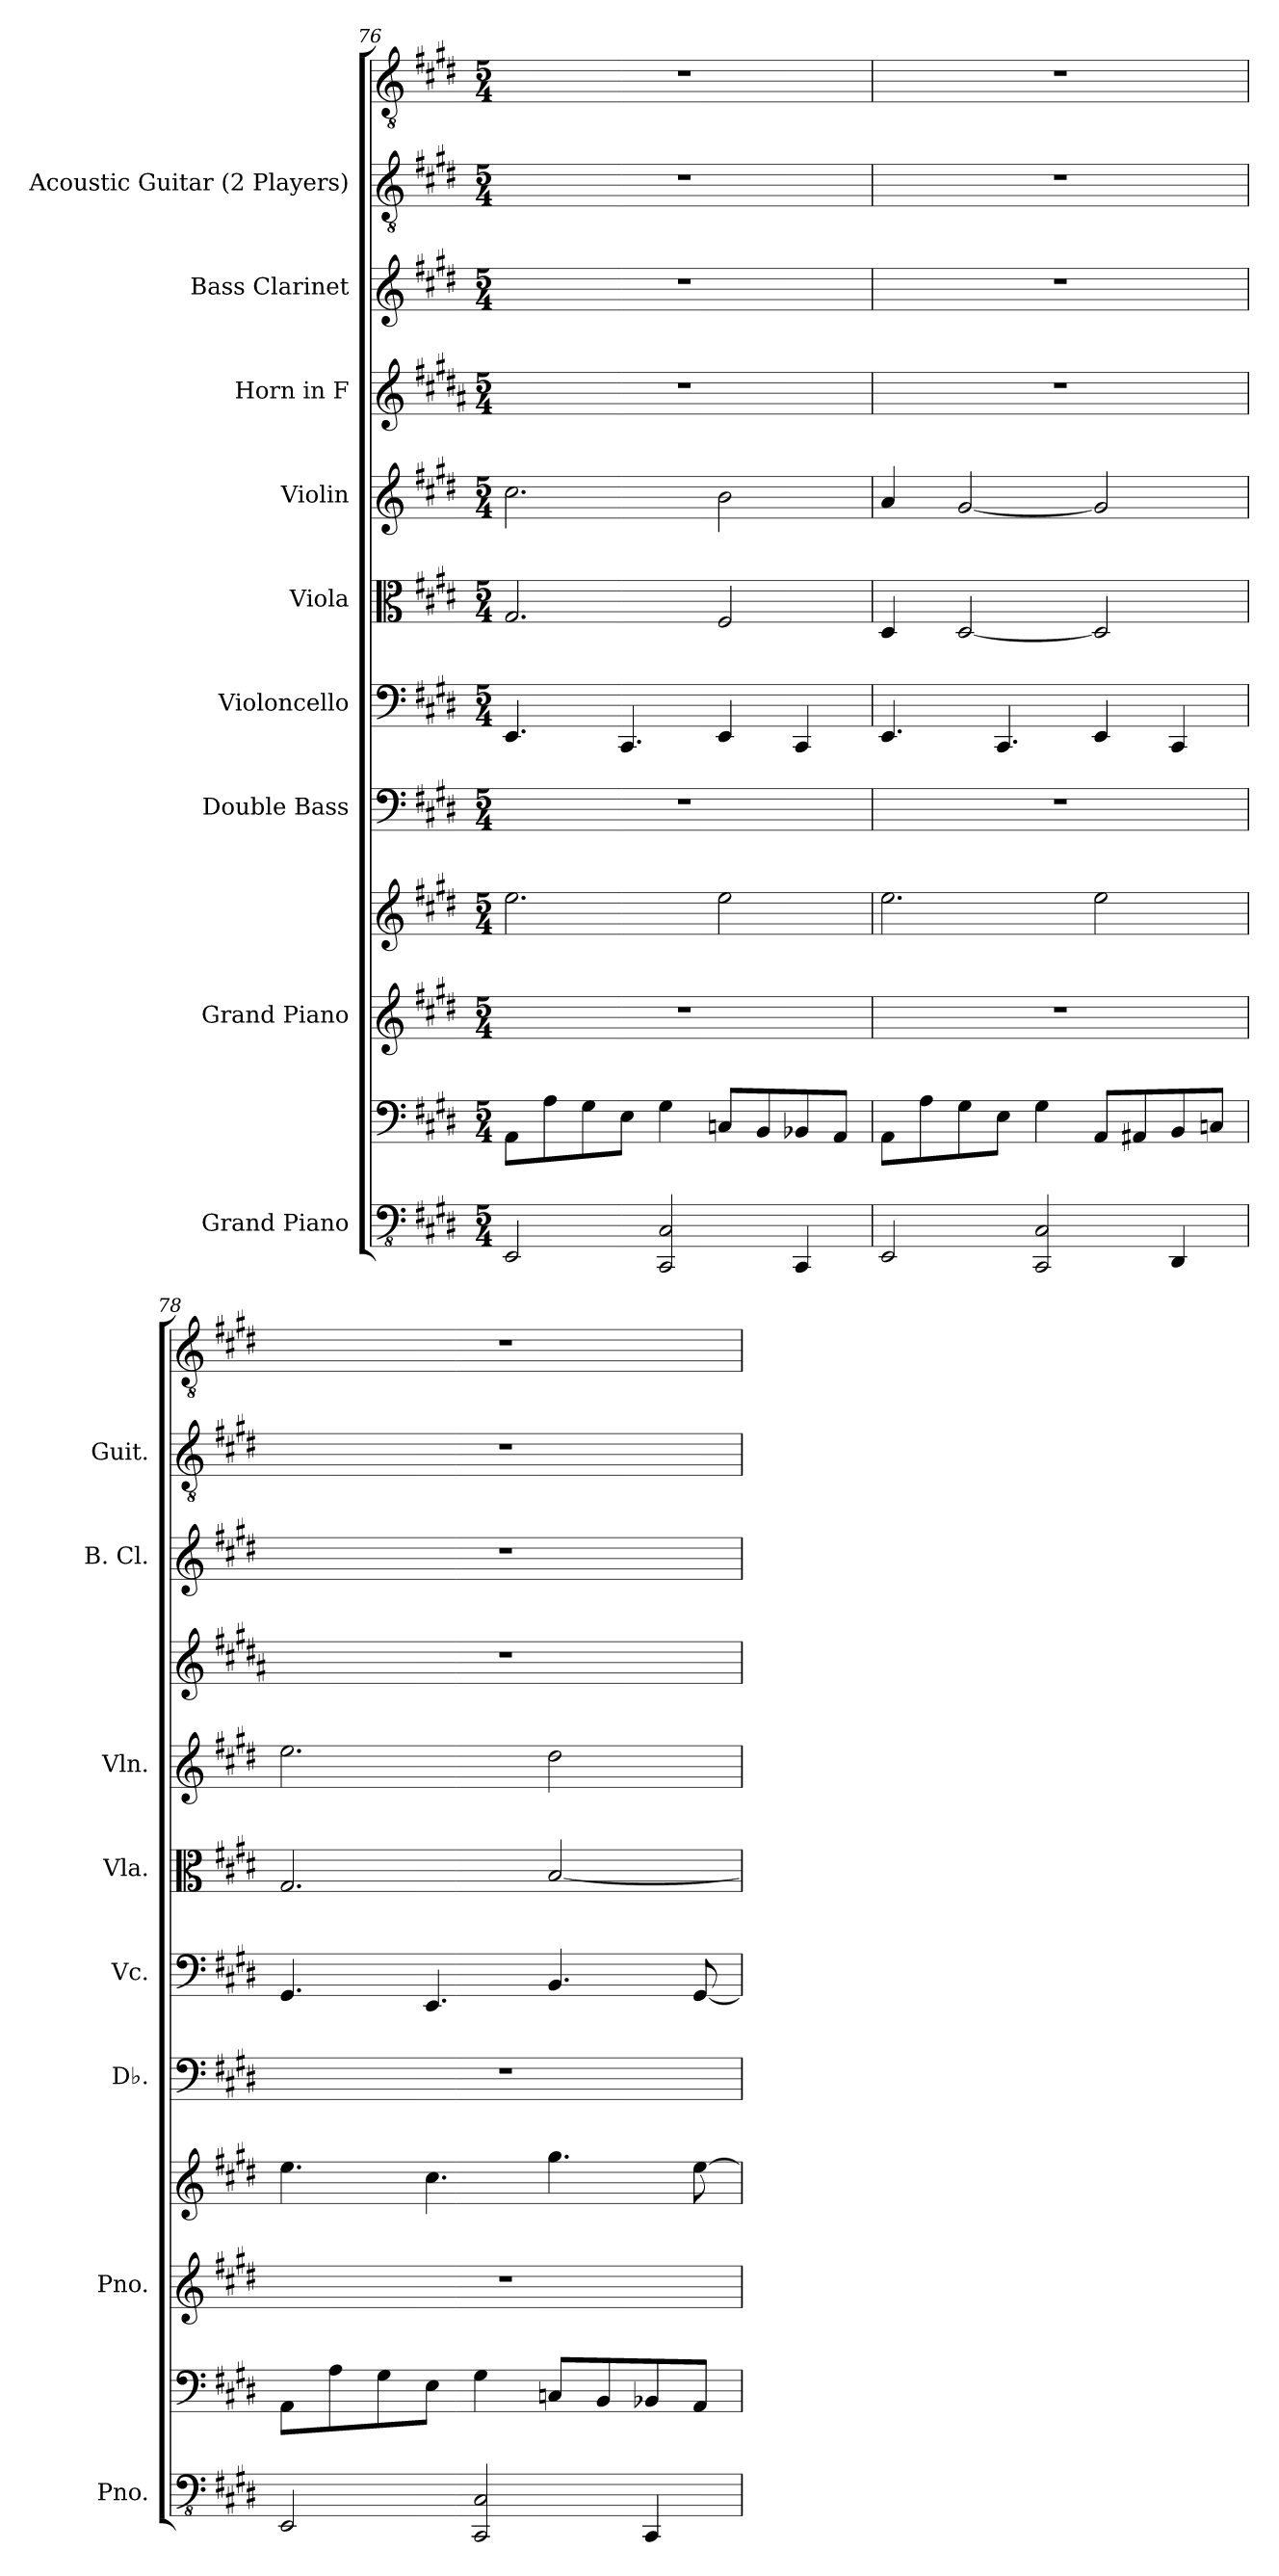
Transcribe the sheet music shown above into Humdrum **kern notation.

**kern	**kern	**kern	**kern	**kern	**kern	**kern	**kern	**kern	**kern	**kern	**kern
*part9	*part9	*part8	*part8	*part7	*part6	*part5	*part4	*part3	*part2	*part1	*part1
*staff12	*staff11	*staff10	*staff9	*staff8	*staff7	*staff6	*staff5	*staff4	*staff3	*staff2	*staff1
*I"Grand Piano	*	*I"Grand Piano	*	*I"Double Bass	*I"Violoncello	*I"Viola	*I"Violin	*I"Horn in F	*I"Bass Clarinet	*I"Acoustic Guitar (2 Players)	*
*I'Pno.	*	*I'Pno.	*	*I'Db.	*I'Vc.	*I'Vla.	*I'Vln.	*	*I'B. Cl.	*I'Guit.	*
*clefFv4	*clefF4	*clefG2	*clefG2	*clefF4	*clefF4	*clefC3	*clefG2	*clefG2	*clefG2	*clefGv2	*clefGv2
*	*	*	*	*ITrd7c12	*	*	*	*ITrd4c7	*ITrd8c14	*	*
*k[f#c#g#d#]	*k[f#c#g#d#]	*k[f#c#g#d#]	*k[f#c#g#d#]	*k[f#c#g#d#]	*k[f#c#g#d#]	*k[f#c#g#d#]	*k[f#c#g#d#]	*k[f#c#g#d#]	*k[f#c#g#d#]	*k[f#c#g#d#]	*k[f#c#g#d#]
*M5/4	*M5/4	*M5/4	*M5/4	*M5/4	*M5/4	*M5/4	*M5/4	*M5/4	*M5/4	*M5/4	*M5/4
=76	=76	=76	=76	=76	=76	=76	=76	=76	=76	=76	=76
2EEE/	8AA\L	4%5r	2.ee\	4%5r	4.EE/	2.G#/	2.cc#\	4%5r	4%5r	4%5r	4%5r
.	8A\	.	.	.	.	.	.	.	.	.	.
.	8G#\	.	.	.	.	.	.	.	.	.	.
.	8E\J	.	.	.	4.CC#/	.	.	.	.	.	.
2CCC#/ 2CC#/	4G#\	.	.	.	.	.	.	.	.	.	.
.	8Cn/L	.	2ee\	.	4EE/	2F#/	2b\	.	.	.	.
.	8BB/	.	.	.	.	.	.	.	.	.	.
4CCC#/	8BB-X/	.	.	.	4CC#/	.	.	.	.	.	.
.	8AA/J	.	.	.	.	.	.	.	.	.	.
!!LO:PB:g=z
=77	=77	=77	=77	=77	=77	=77	=77	=77	=77	=77	=77
2EEE/	8AA\L	4%5r	2.ee\	4%5r	4.EE/	4D#/	4a/	4%5r	4%5r	4%5r	4%5r
.	8A\	.	.	.	.	.	.	.	.	.	.
.	8G#\	.	.	.	.	[2D#/	[2g#/	.	.	.	.
.	8E\J	.	.	.	4.CC#/	.	.	.	.	.	.
2CCC#/ 2CC#/	4G#\	.	.	.	.	.	.	.	.	.	.
.	8AA/L	.	2ee\	.	4EE/	2D#/]	2g#/]	.	.	.	.
.	8AA#X/	.	.	.	.	.	.	.	.	.	.
4DDD#/	8BB/	.	.	.	4CC#/	.	.	.	.	.	.
.	8Cn/J	.	.	.	.	.	.	.	.	.	.
=78	=78	=78	=78	=78	=78	=78	=78	=78	=78	=78	=78
2EEE/	8AA\L	4%5r	4.ee\	4%5r	4.GG#/	2.G#/	2.ee\	4%5r	4%5r	4%5r	4%5r
.	8A\	.	.	.	.	.	.	.	.	.	.
.	8G#\	.	.	.	.	.	.	.	.	.	.
.	8E\J	.	4.cc#\	.	4.EE/	.	.	.	.	.	.
2CCC#/ 2CC#/	4G#\	.	.	.	.	.	.	.	.	.	.
.	8Cn/L	.	4.gg#\	.	4.BB/	[2B/	2dd#\	.	.	.	.
.	8BB/	.	.	.	.	.	.	.	.	.	.
4CCC#/	8BB-X/	.	.	.	.	.	.	.	.	.	.
.	8AA/J	.	[8ee\	.	[8GG#/	.	.	.	.	.	.
=	=	=	=	=	=	=	=	=	=	=	=
*-	*-	*-	*-	*-	*-	*-	*-	*-	*-	*-	*-
